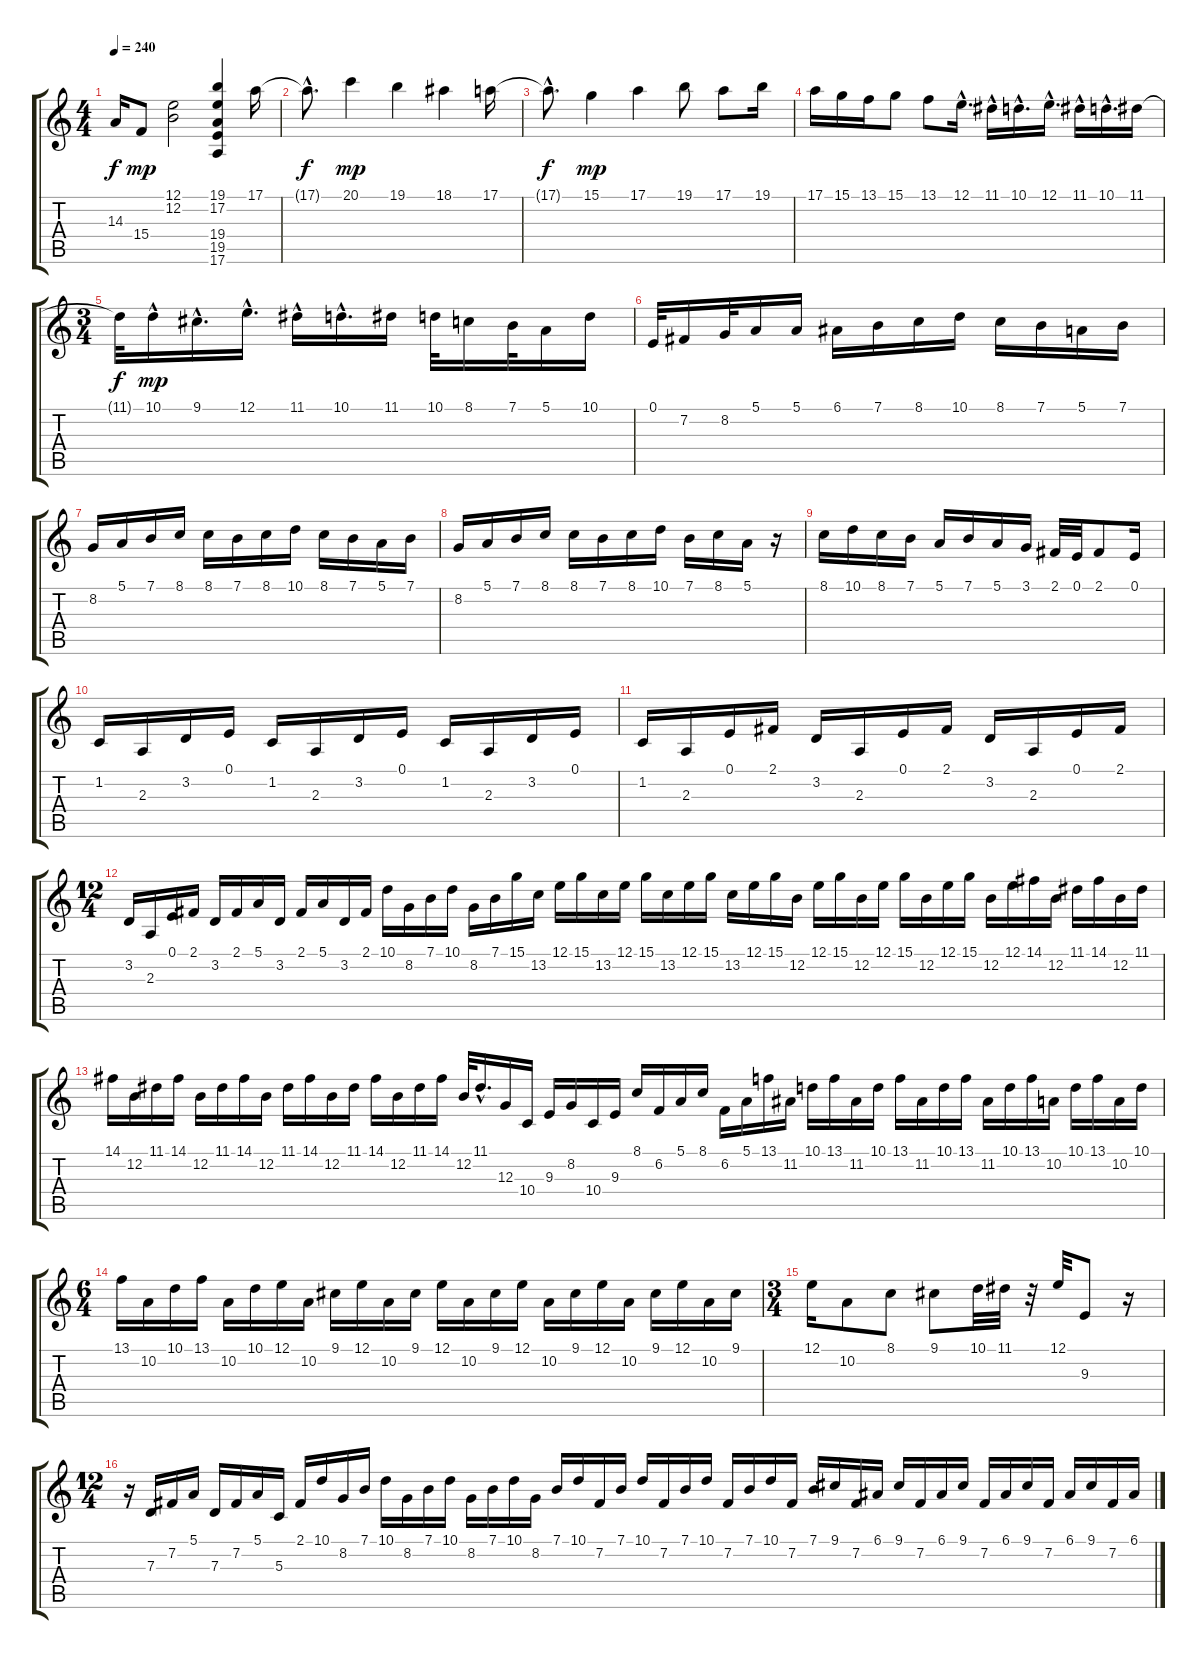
\track "" {instrument xylophone}
\staff {score tabs}
\tuning (E4 B3 G3 D3 A2 E2) {hide}
\ts (4 4)
\tempo 240
\clef g2
\ks c
14.3{t}.16{dy f} 15.4.8{dy mp} (12.1 12.2).2 (19.1 17.2 19.4 19.5 17.6).4 17.1.16 |
17.1{hac t}.8{d dy f} 20.1.4{dy mp} 19.1.4 18.1.4 17.1.16 |
17.1{hac t}.8{d dy f} 15.1.4{dy mp} 17.1.4 19.1.8 17.1.8 19.1.16 |
17.1.16 15.1.16 13.1.16 15.1.8 13.1.8 12.1{hac}.16{d} 11.1{hac}.16 10.1{hac}.16{d} 12.1{hac}.16{d} 11.1{hac}.16 10.1{hac}.16{d} 11.1.16 |
\ts (3 4)
11.1{t}.32{dy f} 10.1{hac}.16{dy mp} 9.1{hac}.16{d} 12.1{hac}.16{d} 11.1{hac}.16 10.1{hac}.16{d} 11.1.16 10.1.32 8.1.16 7.1.32 5.1.16 10.1.16 |
0.1.32 7.2.16 8.2.32 5.1.16 5.1.16 6.1.16 7.1.16 8.1.16 10.1.16 8.1.16 7.1.16 5.1.16 7.1.16 |
8.2.16 5.1.16 7.1.16 8.1.16 8.1.16 7.1.16 8.1.16 10.1.16 8.1.16 7.1.16 5.1.16 7.1.16 |
8.2.16 5.1.16 7.1.16 8.1.16 8.1.16 7.1.16 8.1.16 10.1.16 7.1.16 8.1.16 5.1.16 r.16 |
8.1.16 10.1.16 8.1.16 7.1.16 5.1.16 7.1.16 5.1.16 3.1.16 2.1.32 0.1.32 2.1.8 0.1.16 |
1.2.16 2.3.16 3.2.16 0.1.16 1.2.16 2.3.16 3.2.16 0.1.16 1.2.16 2.3.16 3.2.16 0.1.16 |
1.2.16 2.3.16 0.1.16 2.1.16 3.2.16 2.3.16 0.1.16 2.1.16 3.2.16 2.3.16 0.1.16 2.1.16 |
\ts (12 4)
3.2.16 2.3.16 0.1.16 2.1.16 3.2.16 2.1.16 5.1.16 3.2.16 2.1.16 5.1.16 3.2.16 2.1.16 10.1.16 8.2.16 7.1.16 10.1.16 8.2.16 7.1.16 15.1.16 13.2.16 12.1.16 15.1.16 13.2.16 12.1.16 15.1.16 13.2.16 12.1.16 15.1.16 13.2.16 12.1.16 15.1.16 12.2.16 12.1.16 15.1.16 12.2.16 12.1.16 15.1.16 12.2.16 12.1.16 15.1.16 12.2.16 12.1.16 14.1.16 12.2.16 11.1.16 14.1.16 12.2.16 11.1.16 |
14.1.16 12.2.16 11.1.16 14.1.16 12.2.16 11.1.16 14.1.16 12.2.16 11.1.16 14.1.16 12.2.16 11.1.16 14.1.16 12.2.16 11.1.16 14.1.16 12.2.32 11.1{hac}.16{d} 12.3.16 10.4.16 9.3.16 8.2.16 10.4.16 9.3.16 8.1.16 6.2.16 5.1.16 8.1.16 6.2.16 5.1.16 13.1.16 11.2.16 10.1.16 13.1.16 11.2.16 10.1.16 13.1.16 11.2.16 10.1.16 13.1.16 11.2.16 10.1.16 13.1.16 10.2.16 10.1.16 13.1.16 10.2.16 10.1.16 |
\ts (6 4)
13.1.16 10.2.16 10.1.16 13.1.16 10.2.16 10.1.16 12.1.16 10.2.16 9.1.16 12.1.16 10.2.16 9.1.16 12.1.16 10.2.16 9.1.16 12.1.16 10.2.16 9.1.16 12.1.16 10.2.16 9.1.16 12.1.16 10.2.16 9.1.16 |
\ts (3 4)
12.1.16 10.2.8 8.1.8 9.1.8 10.1.32 11.1.32 r.32 12.1.32 9.3.8 r.16 |
\ts (12 4)
r.16 7.3.16 7.2.16 5.1.16 7.3.16 7.2.16 5.1.16 5.3.16 2.1.16 10.1.16 8.2.16 7.1.16 10.1.16 8.2.16 7.1.16 10.1.16 8.2.16 7.1.16 10.1.16 8.2.16 7.1.16 10.1.16 7.2.16 7.1.16 10.1.16 7.2.16 7.1.16 10.1.16 7.2.16 7.1.16 10.1.16 7.2.16 7.1.16 9.1.16 7.2.16 6.1.16 9.1.16 7.2.16 6.1.16 9.1.16 7.2.16 6.1.16 9.1.16 7.2.16 6.1.16 9.1.16 7.2.16 6.1.16
